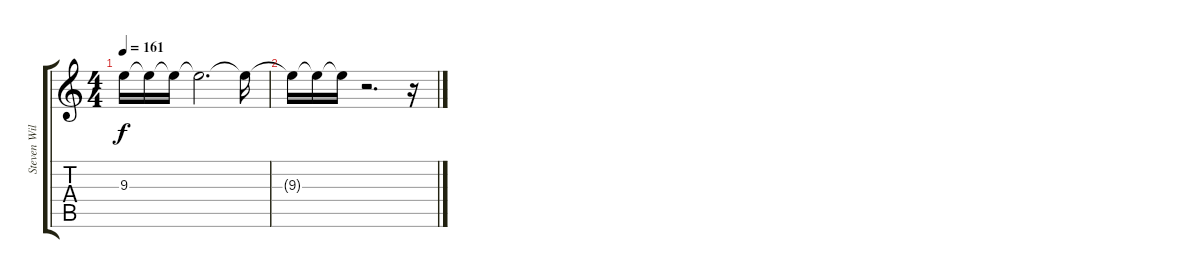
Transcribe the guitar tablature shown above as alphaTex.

\track ("Steven Wilson (Guitar 6)" "Steven Wil") {instrument overdrivenguitar}
\staff {score tabs}
\tuning (E4 B3 G3 D3 A2 D2) {hide}
\ts (4 4)
\tempo 161
\clef g2
\ks c
9.3{t}.16{dy f} 9.3{t}.16 9.3{t}.16 9.3{t}.2{d} 9.3{t}.16 |
9.3{t}.16 9.3{t}.16 9.3{t}.16 r.2{d} r.16
